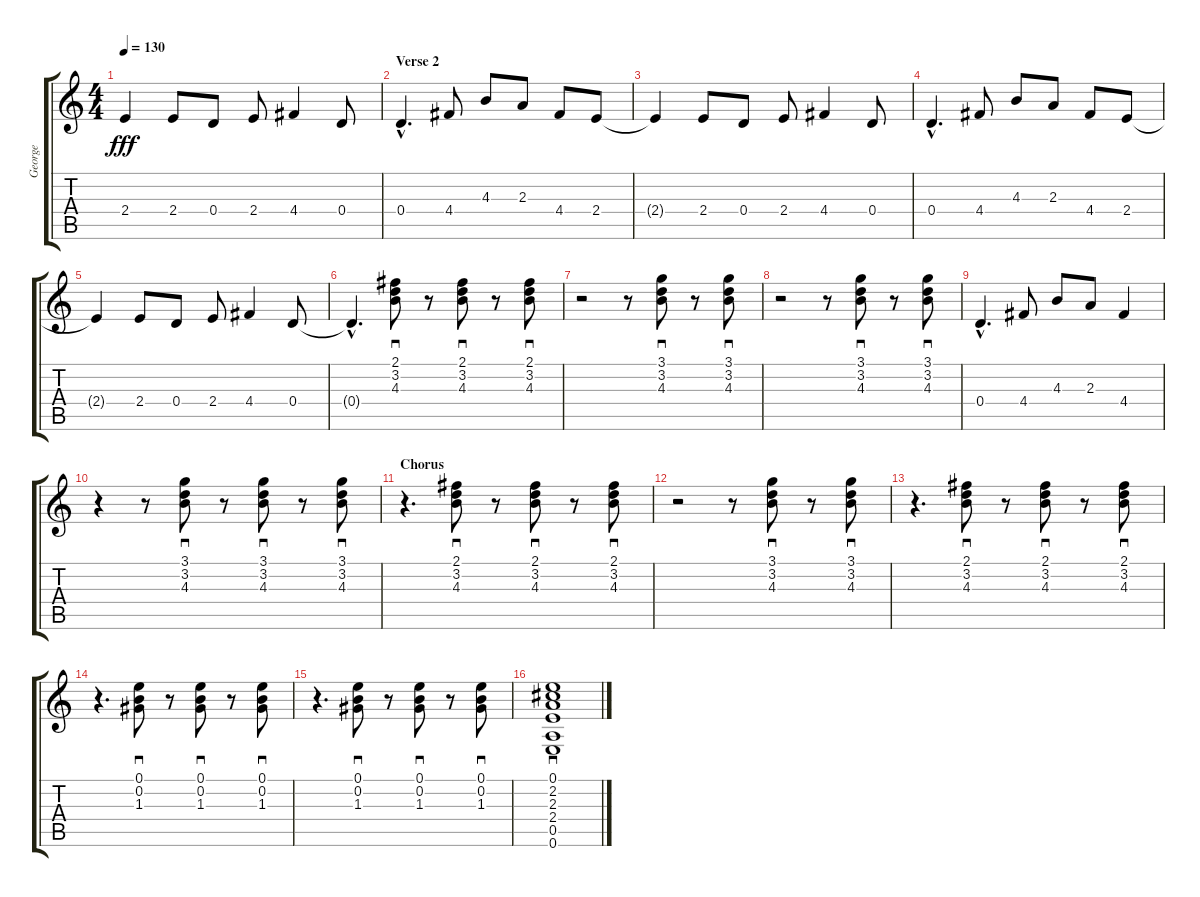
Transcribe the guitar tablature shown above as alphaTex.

\track ("George" "George") {instrument electricguitarclean}
\staff {score tabs}
\tuning (E4 B3 G3 D3 A2 E2) {hide}
\ts (4 4)
\tempo 130
\clef g2
\ks c
2.4{t}.4{dy fff} 2.4.8 0.4.8 2.4.8 4.4.4 0.4.8 |
\section ("" "Verse 2")
0.4{hac}.4{d volume 12} 4.4.8 4.3.8 2.3.8 4.4.8 2.4.8 |
2.4{t}.4 2.4.8 0.4.8 2.4.8 4.4.4 0.4.8 |
0.4{hac}.4{d} 4.4.8 4.3.8 2.3.8 4.4.8 2.4.8 |
2.4{t}.4 2.4.8 0.4.8 2.4.8 4.4.4 0.4.8 |
0.4{hac t}.4{d} (2.1 3.2 4.3).8{sd} r.8 (2.1 3.2 4.3).8{sd} r.8 (2.1 3.2 4.3).8{sd} |
r.2 r.8 (3.1 3.2 4.3).8{sd} r.8 (3.1 3.2 4.3).8{sd} |
r.2 r.8 (3.1 3.2 4.3).8{sd} r.8 (3.1 3.2 4.3).8{sd} |
0.4{hac}.4{d volume 16} 4.4.8 4.3.8 2.3.8 4.4.4 |
r.4{volume 12} r.8 (3.1 3.2 4.3).8{sd} r.8 (3.1 3.2 4.3).8{sd} r.8 (3.1 3.2 4.3).8{sd} |
\section ("" "Chorus")
r.4{d} (2.1 3.2 4.3).8{sd} r.8 (2.1 3.2 4.3).8{sd} r.8 (2.1 3.2 4.3).8{sd} |
r.2 r.8 (3.1 3.2 4.3).8{sd} r.8 (3.1 3.2 4.3).8{sd} |
r.4{d} (2.1 3.2 4.3).8{sd} r.8 (2.1 3.2 4.3).8{sd} r.8 (2.1 3.2 4.3).8{sd} |
r.4{d} (0.1 0.2 1.3).8{sd} r.8 (0.1 0.2 1.3).8{sd} r.8 (0.1 0.2 1.3).8{sd} |
r.4{d} (0.1 0.2 1.3).8{sd} r.8 (0.1 0.2 1.3).8{sd} r.8 (0.1 0.2 1.3).8{sd} |
(0.1 2.2 2.3 2.4 0.5 0.6).1{sd volume 10}
